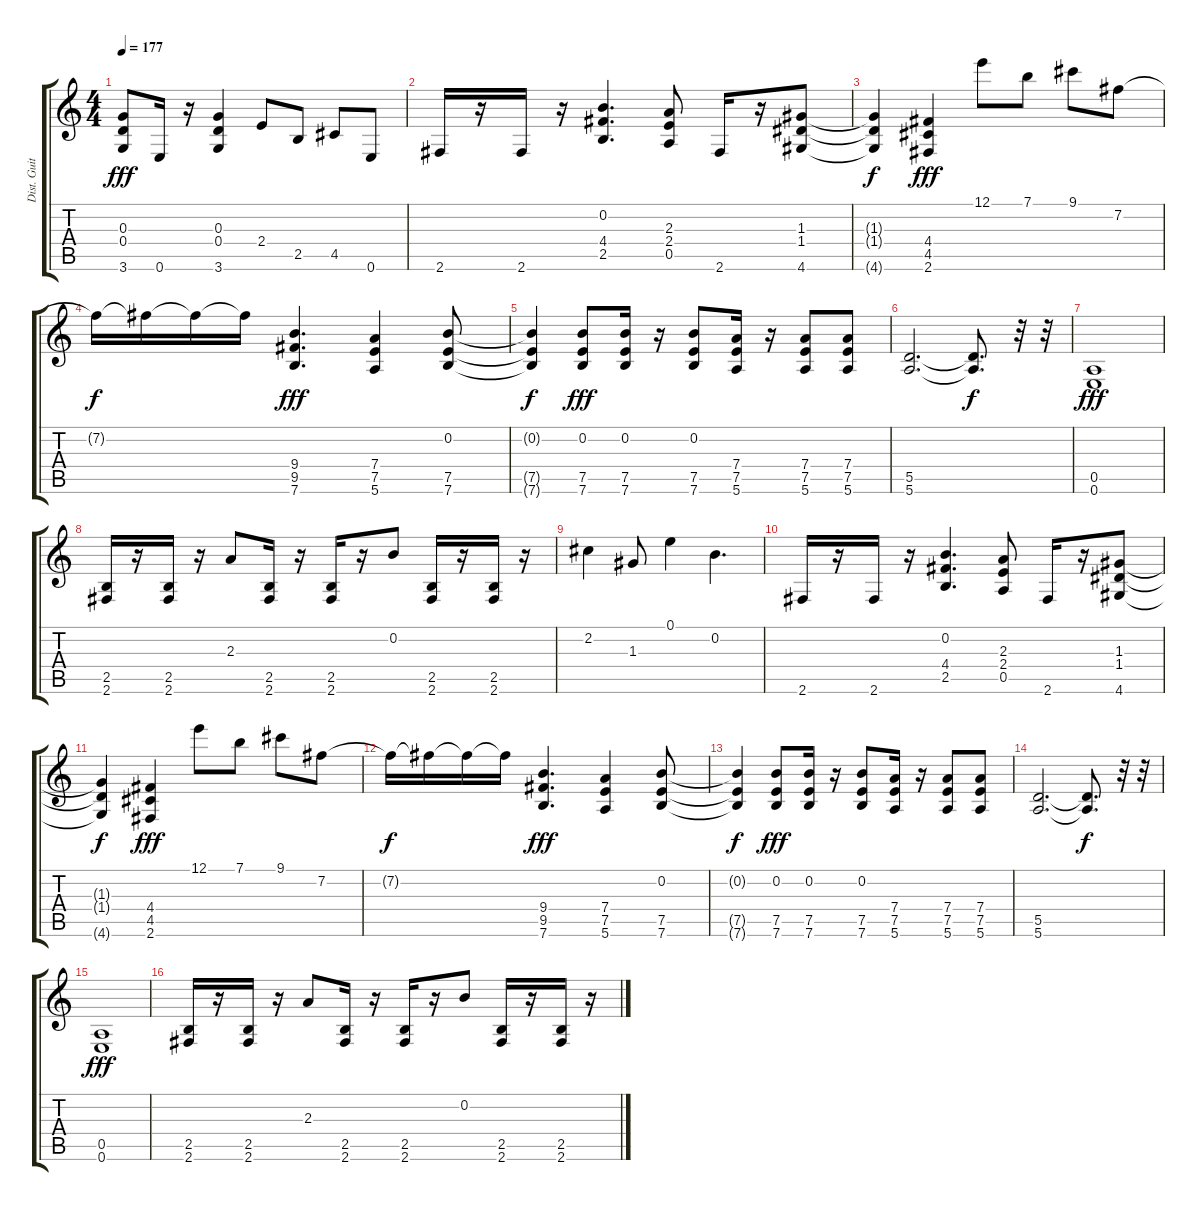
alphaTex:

\track ("Dist. Guitar 1" "Dist. Guit") {instrument distortionguitar}
\staff {score tabs}
\tuning (E4 B3 G3 D3 A2 E2) {hide}
\ts (4 4)
\tempo 177
\clef g2
\ks c
(0.3 0.4 3.6).8{dy fff} 0.6.16 r.16 (0.3 0.4 3.6).4 2.4.8 2.5.8 4.5.8 0.6.8 |
2.6.16 r.16 2.6.16 r.16 (0.2 4.4 2.5).4{d} (2.3 2.4 0.5).8 2.6.16 r.16 (1.3 1.4 4.6).8 |
(1.3{t} 1.4{t} 4.6{t}).4{dy f} (4.4 4.5 2.6).4{dy fff} 12.1.8 7.1.8 9.1.8 7.2.8 |
7.2{t}.16{dy f} 7.2{t}.16 7.2{t}.16 7.2{t}.16 (9.4 9.5 7.6).4{d dy fff} (7.4 7.5 5.6).4 (0.2 7.5 7.6).8 |
(0.2{t} 7.5{t} 7.6{t}).4{dy f} (0.2 7.5 7.6).8{dy fff} (0.2 7.5 7.6).16 r.16 (0.2 7.5 7.6).8 (7.4 7.5 5.6).16 r.16 (7.4 7.5 5.6).8 (7.4 7.5 5.6).8 |
(5.5 5.6).2{d} (5.5{t} 5.6{t}).8{d dy f} r.32 r.32 |
(0.5 0.6).1{dy fff} |
(2.5 2.6).16 r.16 (2.5 2.6).16 r.16 2.3.8 (2.5 2.6).16 r.16 (2.5 2.6).16 r.16 0.2.8 (2.5 2.6).16 r.16 (2.5 2.6).16 r.16 |
2.2.4 1.3.8 0.1.4 0.2.4{d} |
2.6.16 r.16 2.6.16 r.16 (0.2 4.4 2.5).4{d} (2.3 2.4 0.5).8 2.6.16 r.16 (1.3 1.4 4.6).8 |
(1.3{t} 1.4{t} 4.6{t}).4{dy f} (4.4 4.5 2.6).4{dy fff} 12.1.8 7.1.8 9.1.8 7.2.8 |
7.2{t}.16{dy f} 7.2{t}.16 7.2{t}.16 7.2{t}.16 (9.4 9.5 7.6).4{d dy fff} (7.4 7.5 5.6).4 (0.2 7.5 7.6).8 |
(0.2{t} 7.5{t} 7.6{t}).4{dy f} (0.2 7.5 7.6).8{dy fff} (0.2 7.5 7.6).16 r.16 (0.2 7.5 7.6).8 (7.4 7.5 5.6).16 r.16 (7.4 7.5 5.6).8 (7.4 7.5 5.6).8 |
(5.5 5.6).2{d} (5.5{t} 5.6{t}).8{d dy f} r.32 r.32 |
(0.5 0.6).1{dy fff} |
(2.5 2.6).16 r.16 (2.5 2.6).16 r.16 2.3.8 (2.5 2.6).16 r.16 (2.5 2.6).16 r.16 0.2.8 (2.5 2.6).16 r.16 (2.5 2.6).16 r.16
